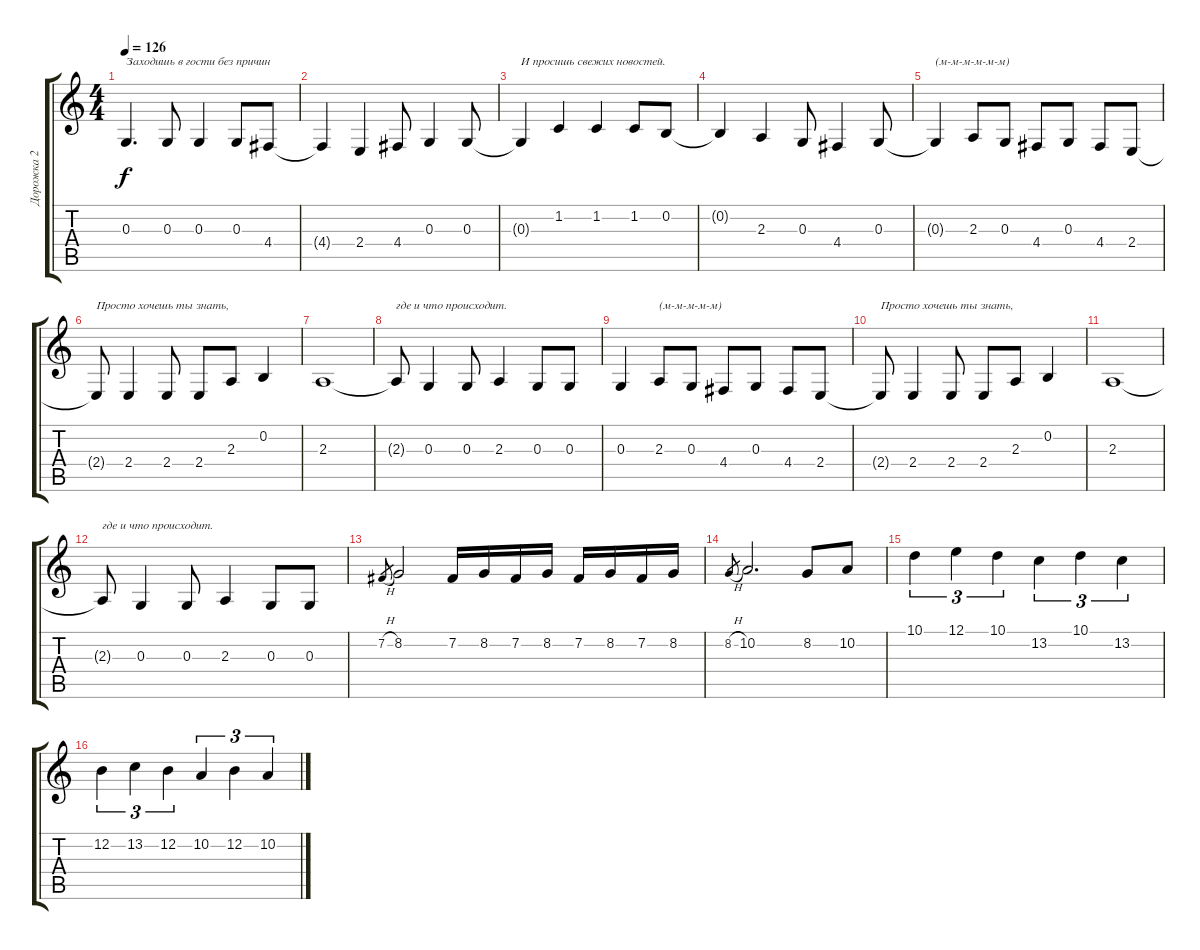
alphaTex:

\track ("Дорожка 2" "Дорожка 2") {instrument acousticgrandpiano}
\staff {score tabs}
\tuning (E4 B3 G3 D3 A2 E2) {hide}
\ts (4 4)
\tempo 126
\clef g2
\ks c
0.3{t}.4{d txt "Заходишь в гости без причин" dy f} 0.3.8 0.3.4 0.3.8 4.4.8 |
4.4{t}.4 2.4.4 4.4.8 0.3.4 0.3.8 |
0.3{t}.4{txt "И просишь свежих новостей."} 1.2.4 1.2.4 1.2.8 0.2.8 |
0.2{t}.4 2.3.4 0.3.8 4.4.4 0.3.8 |
0.3{t}.4{txt "(м-м-м-м-м-м)"} 2.3.8 0.3.8 4.4.8 0.3.8 4.4.8 2.4.8 |
2.4{t}.8{txt "Просто хочешь ты знать,"} 2.4.4 2.4.8 2.4.8 2.3.8 0.2.4 |
2.3.1 |
2.3{t}.8{txt "где и что происходит."} 0.3.4 0.3.8 2.3.4 0.3.8 0.3.8 |
0.3.4 2.3.8{txt "(м-м-м-м-м)"} 0.3.8 4.4.8 0.3.8 4.4.8 2.4.8 |
2.4{t}.8{txt "Просто хочешь ты знать,"} 2.4.4 2.4.8 2.4.8 2.3.8 0.2.4 |
2.3.1 |
2.3{t}.8{txt "где и что происходит."} 0.3.4 0.3.8 2.3.4 0.3.8 0.3.8 |
7.2{h}.8{gr} 8.2.2 7.2.16 8.2.16 7.2.16 8.2.16 7.2.16 8.2.16 7.2.16 8.2.16 |
8.2{h}.8{gr} 10.2.2{d} 8.2.8 10.2.8 |
10.1.4{tu (3 2)} 12.1.4{tu (3 2)} 10.1.4{tu (3 2)} 13.2.4{tu (3 2)} 10.1.4{tu (3 2)} 13.2.4{tu (3 2)} |
12.2.4{tu (3 2)} 13.2.4{tu (3 2)} 12.2.4{tu (3 2)} 10.2.4{tu (3 2)} 12.2.4{tu (3 2)} 10.2.4{tu (3 2)}
